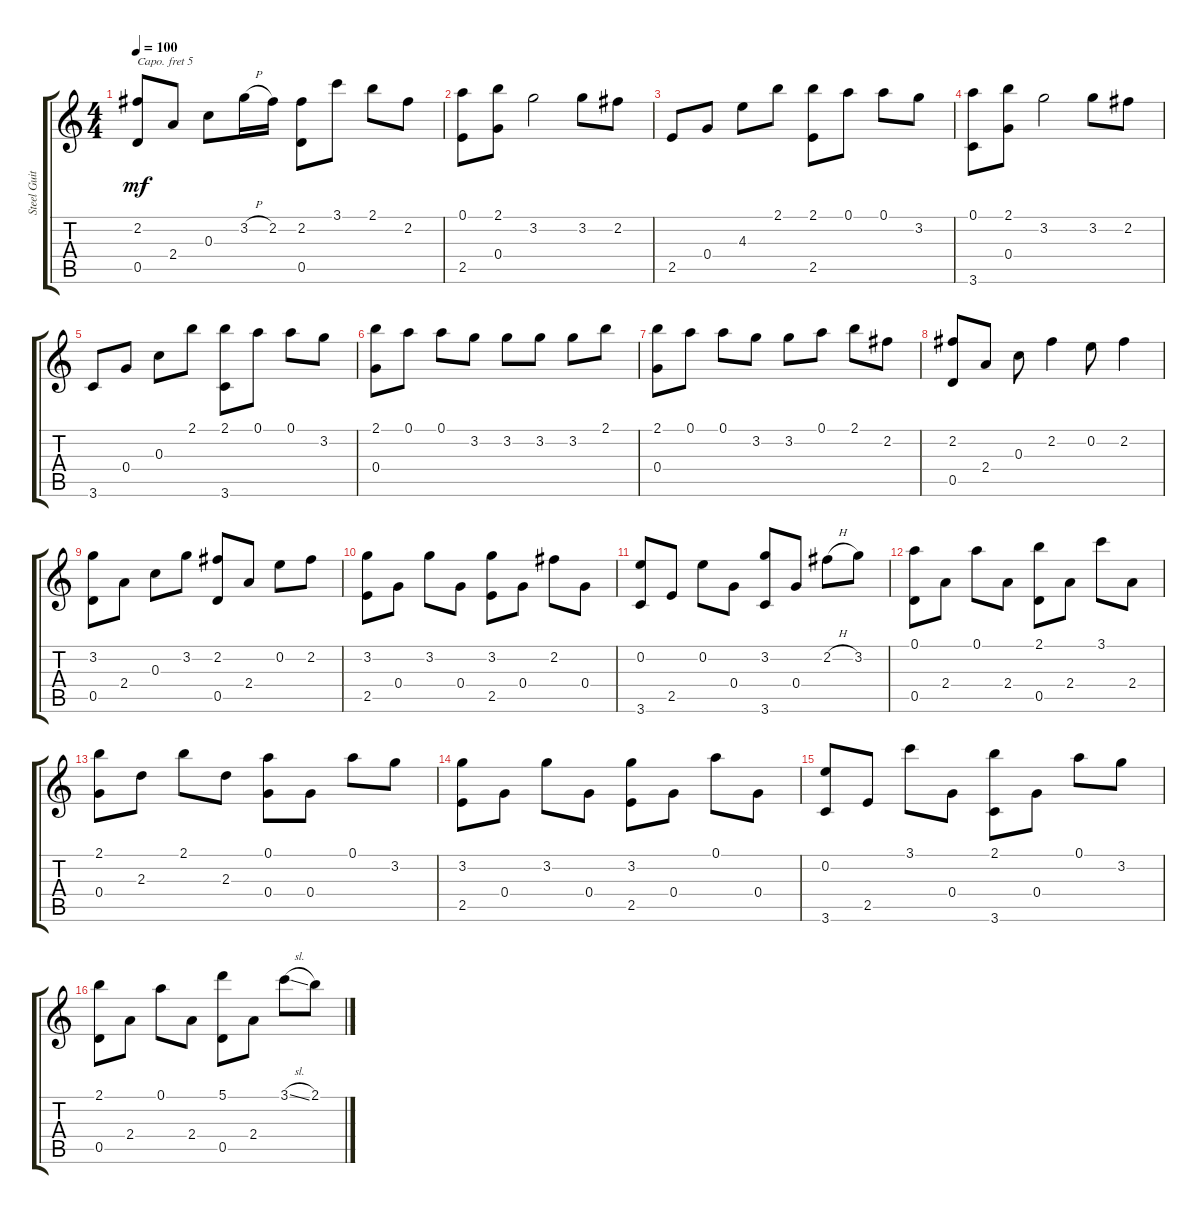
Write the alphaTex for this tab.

\track ("Steel Guitar" "Steel Guit") {instrument acousticguitarsteel}
\staff {score tabs}
\capo 5
\tuning (E4 B3 G3 D3 A2 E2) {hide}
\ts (4 4)
\tempo 100
\clef g2
\ks c
(2.2 0.5).8{dy mf} 2.4.8 0.3.8 3.2{h}.16 2.2.16 (2.2 0.5).8 3.1.8 2.1.8 2.2.8 |
(0.1 2.5).8 (2.1 0.4).8 3.2.2 3.2.8 2.2.8 |
2.5.8 0.4.8 4.3.8 2.1.8 (2.1 2.5).8 0.1.8 0.1.8 3.2.8 |
(0.1 3.6).8 (2.1 0.4).8 3.2.2 3.2.8 2.2.8 |
3.6.8 0.4.8 0.3.8 2.1.8 (2.1 3.6).8 0.1.8 0.1.8 3.2.8 |
(2.1 0.4).8 0.1.8 0.1.8 3.2.8 3.2.8 3.2.8 3.2.8 2.1.8 |
(2.1 0.4).8 0.1.8 0.1.8 3.2.8 3.2.8 0.1.8 2.1.8 2.2.8 |
(2.2 0.5).8 2.4.8 0.3.8 2.2.4 0.2.8 2.2.4 |
(3.2 0.5).8 2.4.8 0.3.8 3.2.8 (2.2 0.5).8 2.4.8 0.2.8 2.2.8 |
(3.2 2.5).8 0.4.8 3.2.8 0.4.8 (3.2 2.5).8 0.4.8 2.2.8 0.4.8 |
(0.2 3.6).8 2.5.8 0.2.8 0.4.8 (3.2 3.6).8 0.4.8 2.2{h}.8 3.2.8 |
(0.1 0.5).8 2.4.8 0.1.8 2.4.8 (2.1 0.5).8 2.4.8 3.1.8 2.4.8 |
(2.1 0.4).8 2.3.8 2.1.8 2.3.8 (0.1 0.4).8 0.4.8 0.1.8 3.2.8 |
(3.2 2.5).8 0.4.8 3.2.8 0.4.8 (3.2 2.5).8 0.4.8 0.1.8 0.4.8 |
(0.2 3.6).8 2.5.8 3.1.8 0.4.8 (2.1 3.6).8 0.4.8 0.1.8 3.2.8 |
(2.1 0.5).8 2.4.8 0.1.8 2.4.8 (5.1 0.5).8 2.4.8 3.1{sl}.8 2.1.8
